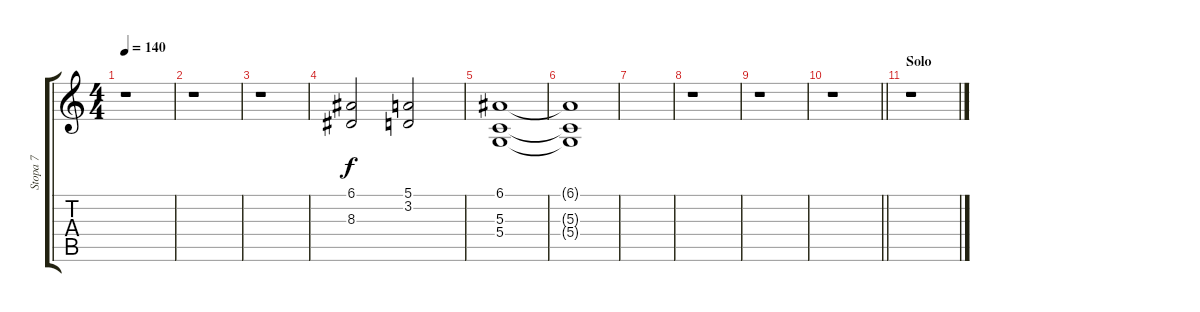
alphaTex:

\track ("Stopa 7" "Stopa 7") {instrument choiraahs}
\staff {score tabs}
\tuning (E4 B3 G3 D3 A2 E2) {hide}
\ts (4 4)
\tempo 140
\clef g2
\ks c
r.1{dy f} |
r.1 |
r.1 |
(6.1 8.3).2 (5.1 3.2).2 |
(6.1 5.3 5.4).1 |
(6.1{t} 5.3{t} 5.4{t}).1 |
|
r.1 |
r.1 |
\barLineRight lightlight
r.1 |
\section ("" "Solo")
r.1
